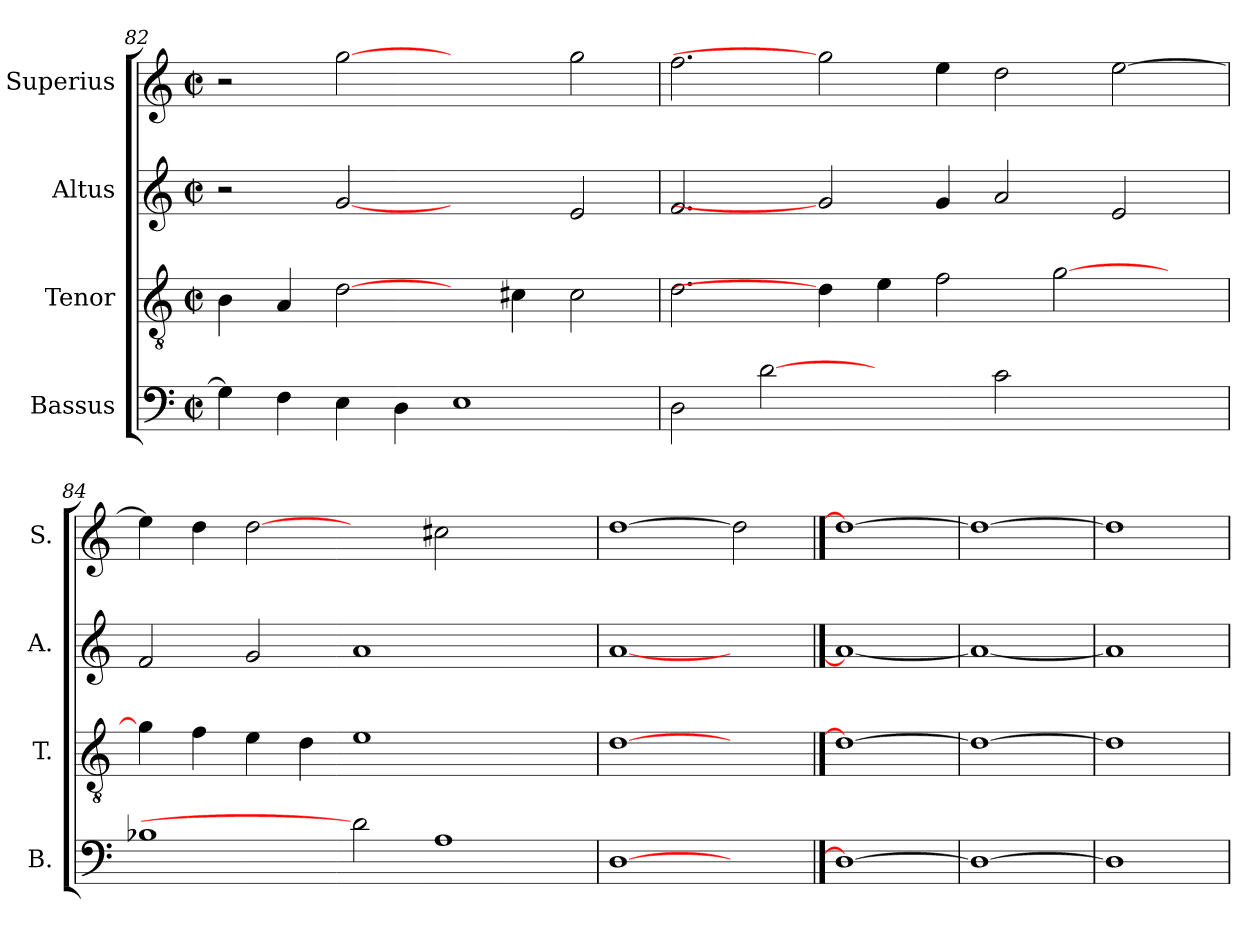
**kern	**kern	**kern	**kern
*part4	*part3	*part2	*part1
*staff4	*staff3	*staff2	*staff1
*I"Bassus	*I"Tenor	*I"Altus	*I"Superius
*I'B.	*I'T.	*I'A.	*I'S.
*clefF4	*clefGv2	*clefG2	*clefG2
*	*ITrd7c12	*	*
*k[]	*k[]	*k[]	*k[]
*C:	*C:	*C:	*C:
*M2/2	*M2/2	*M2/2	*M2/2
*met(c|)	*met(c|)	*met(c|)	*met(c|)
=82	=82	=82	=82
4Gi\]	4BBi\	2r	2r
4Fi\	4AAi/	.	.
4Ei\	[2Di\	[2gi	[2ggi
4Di\	.	.	.
1Ei	4ryy	2ryy	2ryy
.	4C#Xi\	.	.
.	2C#i\	2ei/	2ggi\
=83	=83	=83	=83
2Di\	2.Di\	2.fi/	2.ffi\
[2di	.	.	.
.	4Di\]	2gi]	2ggi]
2ryy	4Ei\	.	.
.	2Fi\	4gi/	4eei\
2ci\	.	2ai/	2ddi\
.	[>2Gi\	.	.
2ryy	.	2ei/	[>2eei\
.	4ryy	.	.
=84	=84	=84	=84
1B-Xi	4Gi\]	2fi/	4eei\]
.	4Fi\	.	4ddi\
.	4Ei\	2gi/	[2ddi
.	4Di\	.	.
2di]	1Ei	1ai	2ryy
1Ai	.	.	2cc#Xi\
.	2ryy	2ryy	2ryy
=85	=85	=85	=85
[1Di	[1Di	[1ai	[1ddi
2ryy	2ryy	2ryy	2ddi]
==86	==86	==86	==86
1Di_	1Di_	1ai_	1ddi_
=87	=87	=87	=87
1Di_	1Di_	1ai_	1ddi_
=88	=88	=88	=88
1Di]	1Di]	1ai]	1ddi]
=	=	=	=
*-	*-	*-	*-
